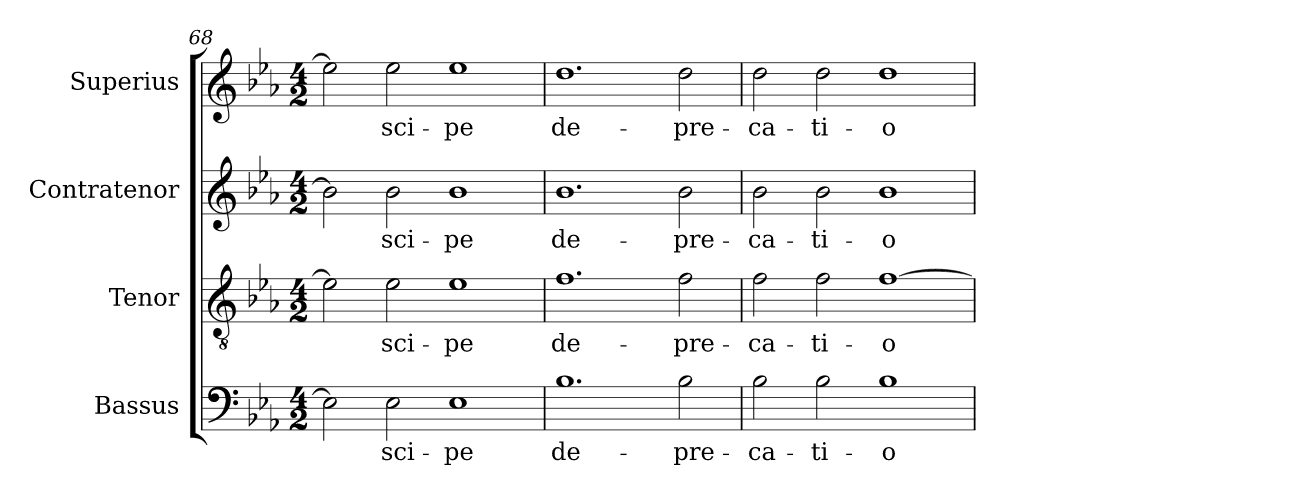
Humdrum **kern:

**kern	**text	**kern	**text	**kern	**text	**kern	**text
*part4	*part4	*part3	*part3	*part2	*part2	*part1	*part1
*staff4	*staff4	*staff3	*staff3	*staff2	*staff2	*staff1	*staff1
*I"Bassus	*	*I"Tenor	*	*I"Contratenor	*	*I"Superius	*
*I'B.	*	*I'T.	*	*	*	*	*
*clefF4	*	*clefGv2	*	*clefG2	*	*clefG2	*
*	*	*ITrd7c12	*	*ITrd7c12	*	*	*
*k[b-e-a-]	*	*k[b-e-a-]	*	*k[b-e-a-]	*	*k[b-e-a-]	*
*E-:	*	*E-:	*	*E-:	*	*E-:	*
*M4/2	*	*M4/2	*	*M4/2	*	*M4/2	*
=68	=68	=68	=68	=68	=68	=68	=68
2E-i\]	.	2E-i\]	.	2B-i\]	.	2ee-i\]	.
!	!LO:LY:b:color=#000000	!	!	!	!	!	!
!	!	!	!LO:LY:b:color=#000000	!	!	!	!
!	!	!	!	!	!LO:LY:b:color=#000000	!	!
!	!	!	!	!	!	!	!LO:LY:b:color=#000000
2E-i\	-sci-	2E-i\	-sci-	2B-i\	-sci-	2ee-i\	-sci-
!	!LO:LY:b:color=#000000	!	!	!	!	!	!
!	!	!	!LO:LY:b:color=#000000	!	!	!	!
!	!	!	!	!	!LO:LY:b:color=#000000	!	!
!	!	!	!	!	!	!	!LO:LY:b:color=#000000
1E-i	-pe	1E-i	-pe	1B-i	-pe	1ee-i	-pe
=69	=69	=69	=69	=69	=69	=69	=69
!	!LO:LY:b:color=#000000	!	!	!	!	!	!
!	!	!	!LO:LY:b:color=#000000	!	!	!	!
!	!	!	!	!	!LO:LY:b:color=#000000	!	!
!	!	!	!	!	!	!	!LO:LY:b:color=#000000
1.B-i	de-	1.Fi	de-	1.B-i	de-	1.ddi	de-
!	!LO:LY:b:color=#000000	!	!	!	!	!	!
!	!	!	!LO:LY:b:color=#000000	!	!	!	!
!	!	!	!	!	!LO:LY:b:color=#000000	!	!
!	!	!	!	!	!	!	!LO:LY:b:color=#000000
2B-i\	-pre-	2Fi\	-pre-	2B-i\	-pre-	2ddi\	-pre-
=70	=70	=70	=70	=70	=70	=70	=70
!	!LO:LY:b:color=#000000	!	!	!	!	!	!
!	!	!	!LO:LY:b:color=#000000	!	!	!	!
!	!	!	!	!	!LO:LY:b:color=#000000	!	!
!	!	!	!	!	!	!	!LO:LY:b:color=#000000
2B-i\	-ca-	2Fi\	-ca-	2B-i\	-ca-	2ddi\	-ca-
!	!LO:LY:b:color=#000000	!	!	!	!	!	!
!	!	!	!LO:LY:b:color=#000000	!	!	!	!
!	!	!	!	!	!LO:LY:b:color=#000000	!	!
!	!	!	!	!	!	!	!LO:LY:b:color=#000000
2B-i\	-ti-	2Fi\	-ti-	2B-i\	-ti-	2ddi\	-ti-
!	!LO:LY:b:color=#000000	!	!	!	!	!	!
!	!	!	!LO:LY:b:color=#000000	!	!	!	!
!	!	!	!	!	!LO:LY:b:color=#000000	!	!
!	!	!	!	!	!	!	!LO:LY:b:color=#000000
1B-i	-o-	[>1Fi	-o-	1B-i	-o-	1ddi	-o-
=	=	=	=	=	=	=	=
*-	*-	*-	*-	*-	*-	*-	*-
